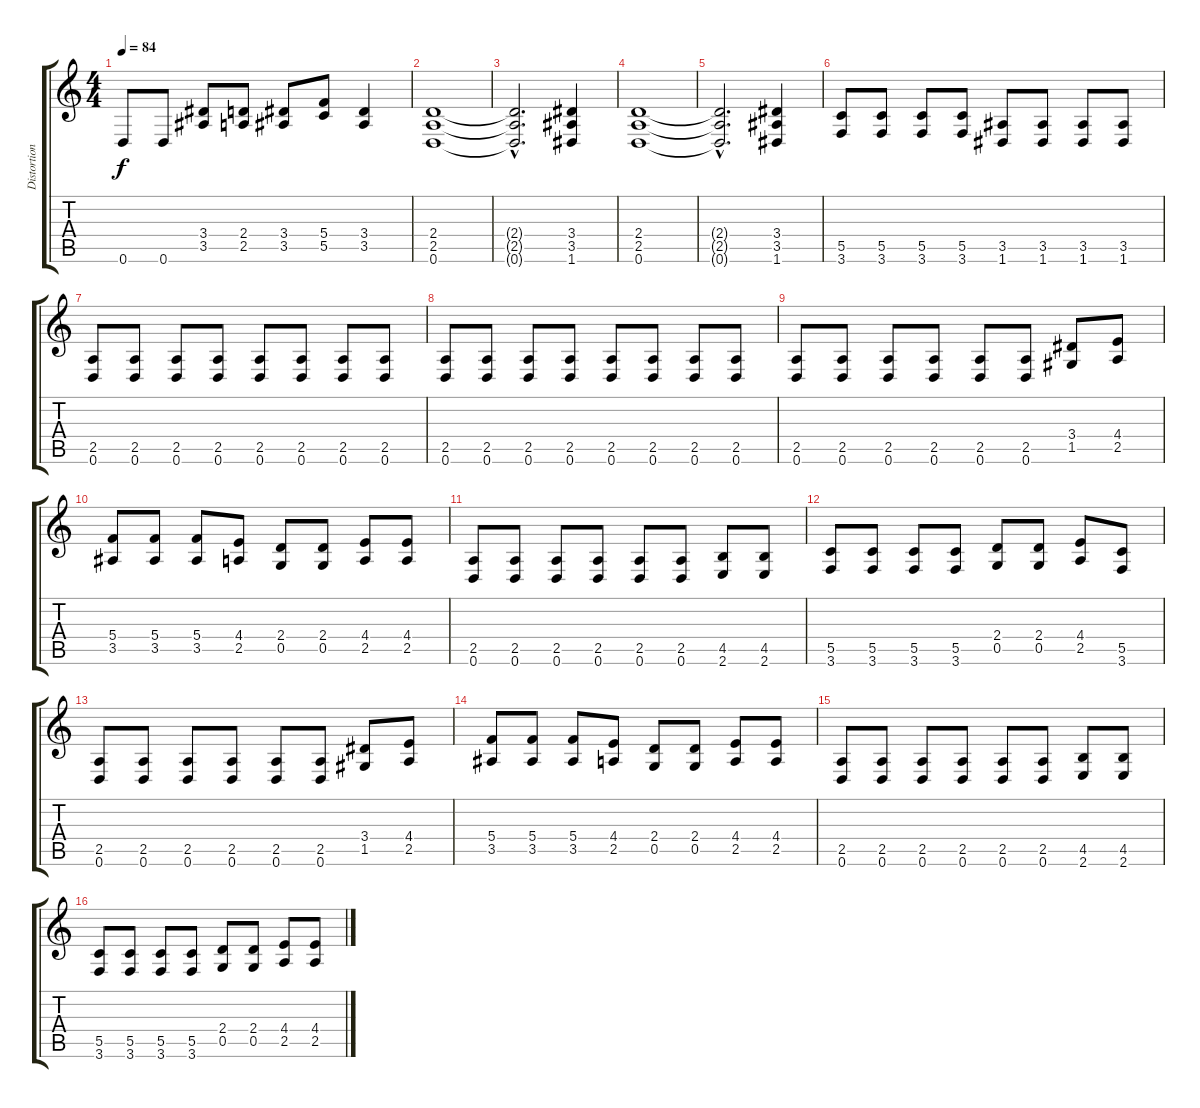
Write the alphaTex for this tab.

\track ("Distortion Guitar" "Distortion") {instrument distortionguitar}
\staff {score tabs}
\tuning (D4 A3 F3 C3 G2 D2) {hide}
\ts (4 4)
\tempo 84
\clef g2
\ks c
0.6.8{dy f} 0.6.8 (3.4 3.5).8 (2.4 2.5).8 (3.4 3.5).8 (5.4 5.5).8 (3.4 3.5).4 |
(2.4 2.5 0.6).1{volume 16} |
(2.4{hac t} 2.5{hac t} 0.6{hac t}).2{d} (3.4 3.5 1.6).4 |
(2.4 2.5 0.6).1 |
(2.4{hac t} 2.5{hac t} 0.6{hac t}).2{d} (3.4 3.5 1.6).4 |
(5.5 3.6).8 (5.5 3.6).8 (5.5 3.6).8 (5.5 3.6).8 (3.5 1.6).8 (3.5 1.6).8 (3.5 1.6).8 (3.5 1.6).8 |
(2.5 0.6).8 (2.5 0.6).8 (2.5 0.6).8 (2.5 0.6).8 (2.5 0.6).8 (2.5 0.6).8 (2.5 0.6).8 (2.5 0.6).8 |
(2.5 0.6).8 (2.5 0.6).8 (2.5 0.6).8 (2.5 0.6).8 (2.5 0.6).8 (2.5 0.6).8 (2.5 0.6).8 (2.5 0.6).8 |
(2.5 0.6).8 (2.5 0.6).8 (2.5 0.6).8 (2.5 0.6).8 (2.5 0.6).8 (2.5 0.6).8 (3.4 1.5).8 (4.4 2.5).8 |
(5.4 3.5).8 (5.4 3.5).8 (5.4 3.5).8 (4.4 2.5).8 (2.4 0.5).8 (2.4 0.5).8 (4.4 2.5).8 (4.4 2.5).8 |
(2.5 0.6).8 (2.5 0.6).8 (2.5 0.6).8 (2.5 0.6).8 (2.5 0.6).8 (2.5 0.6).8 (4.5 2.6).8 (4.5 2.6).8 |
(5.5 3.6).8 (5.5 3.6).8 (5.5 3.6).8 (5.5 3.6).8 (2.4 0.5).8 (2.4 0.5).8 (4.4 2.5).8 (5.5 3.6).8 |
(2.5 0.6).8 (2.5 0.6).8 (2.5 0.6).8 (2.5 0.6).8 (2.5 0.6).8 (2.5 0.6).8 (3.4 1.5).8 (4.4 2.5).8 |
(5.4 3.5).8 (5.4 3.5).8 (5.4 3.5).8 (4.4 2.5).8 (2.4 0.5).8 (2.4 0.5).8 (4.4 2.5).8 (4.4 2.5).8 |
(2.5 0.6).8 (2.5 0.6).8 (2.5 0.6).8 (2.5 0.6).8 (2.5 0.6).8 (2.5 0.6).8 (4.5 2.6).8 (4.5 2.6).8 |
(5.5 3.6).8 (5.5 3.6).8 (5.5 3.6).8 (5.5 3.6).8 (2.4 0.5).8 (2.4 0.5).8 (4.4 2.5).8 (4.4 2.5).8
